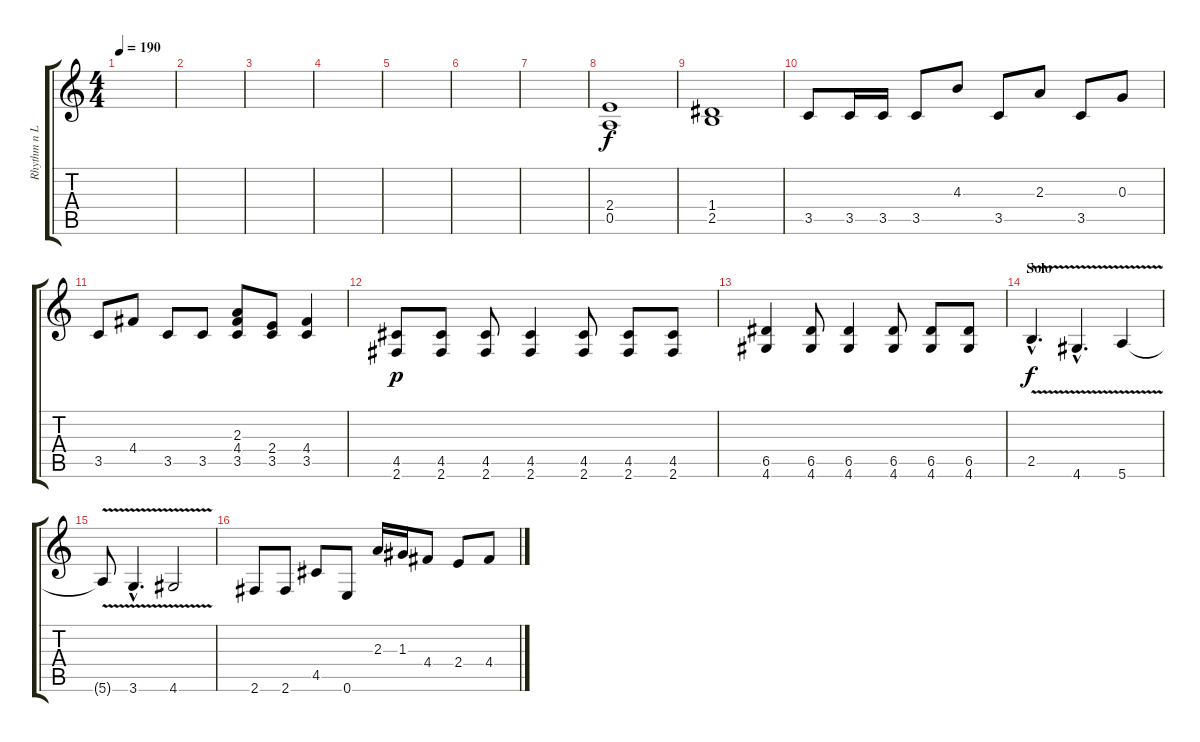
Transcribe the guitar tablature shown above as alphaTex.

\track ("Rhythm n Lead Guitar" "Rhythm n L") {instrument distortionguitar}
\staff {score tabs}
\tuning (E4 B3 G3 D3 A2 E2) {hide}
\ts (4 4)
\tempo 190
\clef g2
\ks c
|
|
|
|
|
|
|
(2.4 0.5).1 |
(1.4 2.5).1 |
3.5.8 3.5.16 3.5.16 3.5.8 4.3.8 3.5.8 2.3.8 3.5.8 0.3.8 |
3.5.8 4.4.8 3.5.8 3.5.8 (2.3 4.4 3.5).8 (2.4 3.5).8 (4.4 3.5).4 |
(4.5 2.6).8{dy p} (4.5 2.6).8 (4.5 2.6).8 (4.5 2.6).4 (4.5 2.6).8 (4.5 2.6).8 (4.5 2.6).8 |
(6.5 4.6).4 (6.5 4.6).8 (6.5 4.6).4 (6.5 4.6).8 (6.5 4.6).8 (6.5 4.6).8 |
\section ("" "Solo")
2.5{v hac}.4{d dy f} 4.6{v hac}.4{d} 5.6{v}.4 |
5.6{t}.8 3.6{v hac}.4{d} 4.6{v}.2 |
2.6.8 2.6.8 4.5.8 0.6.8 2.3.16 1.3.16 4.4.8 2.4.8 4.4.8
